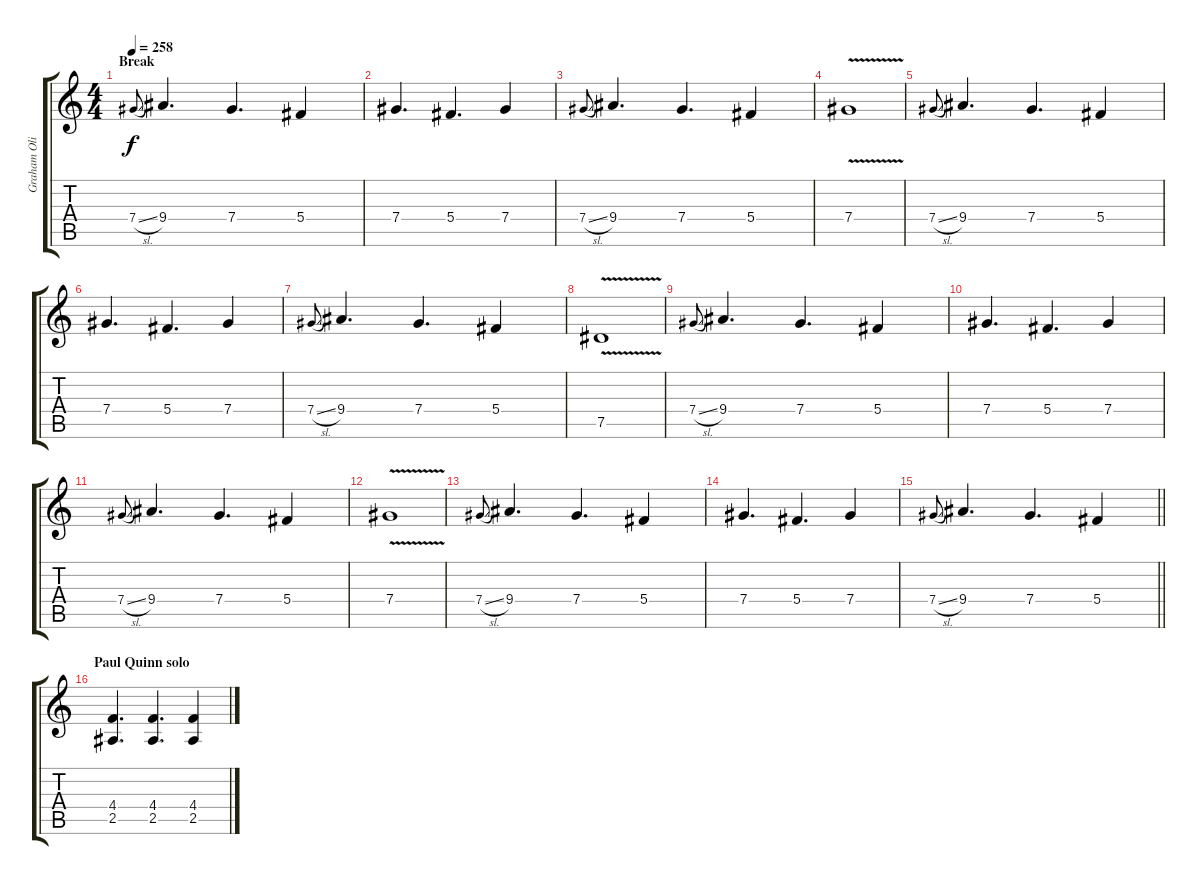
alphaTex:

\track ("Graham Oliver" "Graham Oli") {instrument overdrivenguitar}
\staff {score tabs}
\tuning (Eb4 Bb3 Gb3 Db3 Ab2 Eb2) {hide}
\ts (4 4)
\section ("" "Break")
\tempo 258
\clef g2
\ks c
7.4{sl}.8{gr onbeat dy f} 9.4.4{d} 7.4.4{d} 5.4.4 |
7.4.4{d} 5.4.4{d} 7.4.4 |
7.4{sl}.8{gr onbeat} 9.4.4{d} 7.4.4{d} 5.4.4 |
7.4{v}.1 |
7.4{sl}.8{gr onbeat} 9.4.4{d} 7.4.4{d} 5.4.4 |
7.4.4{d} 5.4.4{d} 7.4.4 |
7.4{sl}.8{gr onbeat} 9.4.4{d} 7.4.4{d} 5.4.4 |
7.5{v}.1 |
7.4{sl}.8{gr onbeat} 9.4.4{d} 7.4.4{d} 5.4.4 |
7.4.4{d} 5.4.4{d} 7.4.4 |
7.4{sl}.8{gr onbeat} 9.4.4{d} 7.4.4{d} 5.4.4 |
7.4{v}.1 |
7.4{sl}.8{gr onbeat} 9.4.4{d} 7.4.4{d} 5.4.4 |
7.4.4{d} 5.4.4{d} 7.4.4 |
\barLineRight lightlight
7.4{sl}.8{gr onbeat} 9.4.4{d} 7.4.4{d} 5.4.4 |
\section ("" "Paul Quinn solo")
(4.4 2.5).4{d} (4.4 2.5).4{d} (4.4 2.5).4
